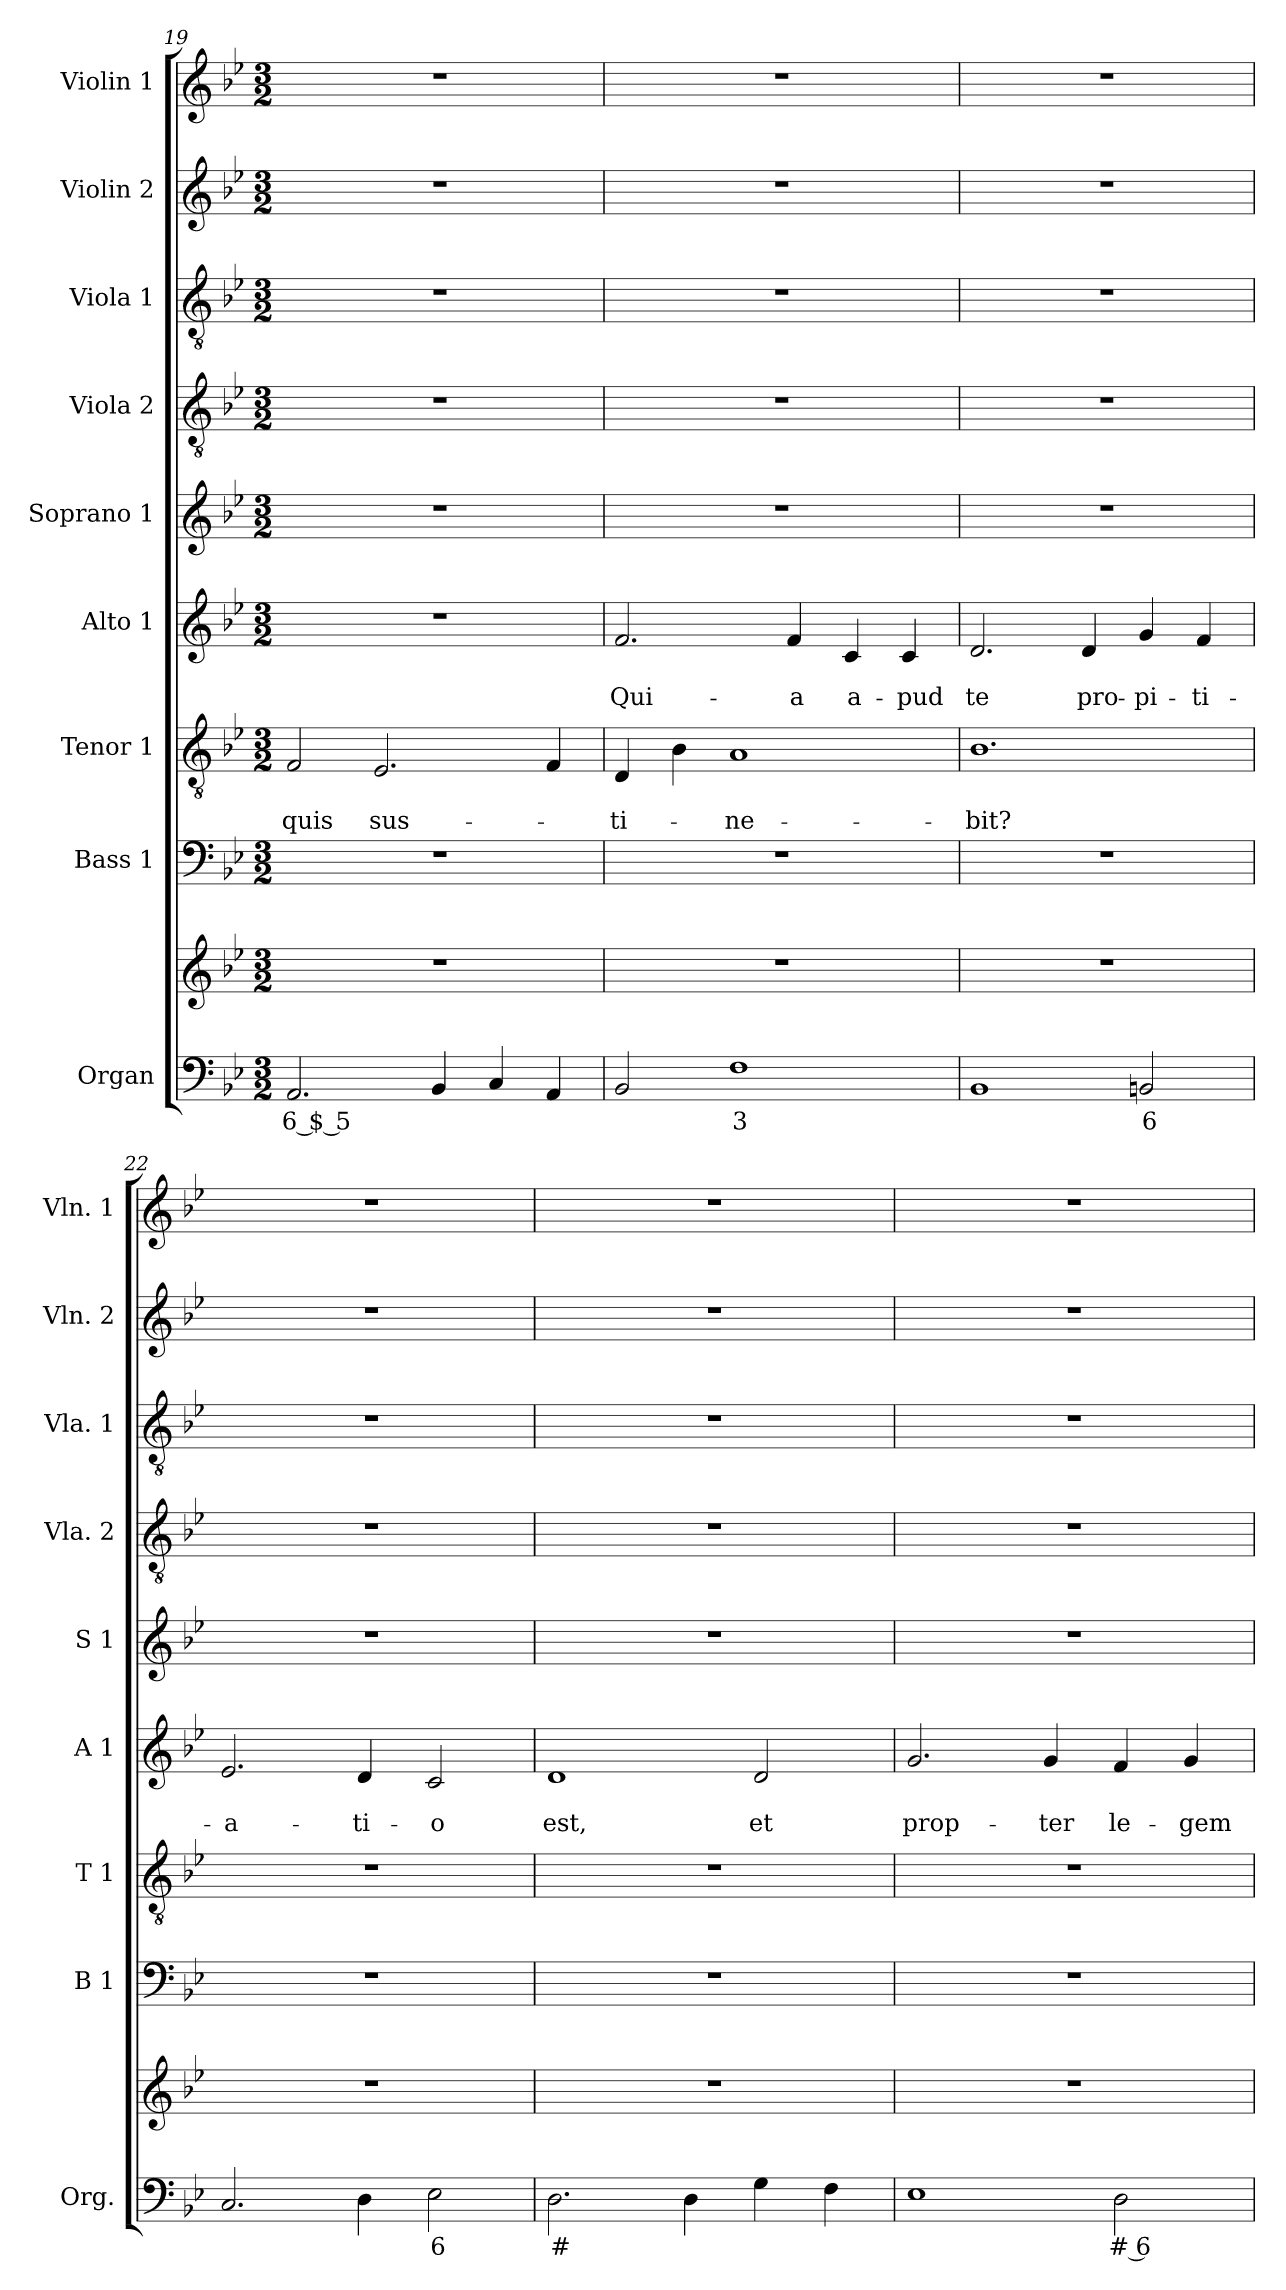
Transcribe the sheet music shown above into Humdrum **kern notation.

**kern	**text	**kern	**kern	**kern	**text	**text	**kern	**text	**text	**kern	**kern	**kern	**kern	**kern
*part9	*part9	*part9	*part8	*part7	*part7	*part7	*part6	*part6	*part6	*part5	*part4	*part3	*part2	*part1
*staff10	*staff10	*staff9	*staff8	*staff7	*staff7	*staff7	*staff6	*staff6	*staff6	*staff5	*staff4	*staff3	*staff2	*staff1
*I"Organ	*	*	*I"Bass 1	*I"Tenor 1	*	*	*I"Alto 1	*	*	*I"Soprano 1	*I"Viola 2	*I"Viola 1	*I"Violin 2	*I"Violin 1
*I'Org.	*	*	*I'B 1	*I'T 1	*	*	*I'A 1	*	*	*I'S 1	*I'Vla. 2	*I'Vla. 1	*I'Vln. 2	*I'Vln. 1
*clefF4	*	*clefG2	*clefF4	*clefGv2	*	*	*clefG2	*	*	*clefG2	*clefGv2	*clefGv2	*clefG2	*clefG2
*k[b-e-]	*	*k[b-e-]	*k[b-e-]	*k[b-e-]	*	*	*k[b-e-]	*	*	*k[b-e-]	*k[b-e-]	*k[b-e-]	*k[b-e-]	*k[b-e-]
*B-:	*	*B-:	*B-:	*B-:	*	*	*B-:	*	*	*B-:	*B-:	*B-:	*B-:	*B-:
*M3/2	*	*M3/2	*M3/2	*M3/2	*	*	*M3/2	*	*	*M3/2	*M3/2	*M3/2	*M3/2	*M3/2
=19	=19	=19	=19	=19	=19	=19	=19	=19	=19	=19	=19	=19	=19	=19
!	!LO:LY:b	!	!	!	!	!LO:LY:b	!	!	!	!	!	!	!	!
2.AA/	6 $ 5	1.r	1.r	2F/	.	quis	1.r	.	.	1.r	1.r	1.r	1.r	1.r
!	!	!	!	!	!	!LO:LY:b	!	!	!	!	!	!	!	!
.	.	.	.	2.E-/	.	sus-	.	.	.	.	.	.	.	.
4BB-/	.	.	.	.	.	.	.	.	.	.	.	.	.	.
4C/	.	.	.	.	.	.	.	.	.	.	.	.	.	.
4AA/	.	.	.	4F/	.	.	.	.	.	.	.	.	.	.
=20	=20	=20	=20	=20	=20	=20	=20	=20	=20	=20	=20	=20	=20	=20
!	!	!	!	!	!	!LO:LY:b	!	!	!LO:LY:b	!	!	!	!	!
2BB-/	.	1.r	1.r	4D/	.	-ti-	2.f/	.	Qui-	1.r	1.r	1.r	1.r	1.r
.	.	.	.	4B-\	.	.	.	.	.	.	.	.	.	.
!	!LO:LY:b	!	!	!	!	!LO:LY:b	!	!	!	!	!	!	!	!
1F	3	.	.	1A	.	-ne-	.	.	.	.	.	.	.	.
!	!	!	!	!	!	!	!	!	!LO:LY:b	!	!	!	!	!
.	.	.	.	.	.	.	4f/	.	-a	.	.	.	.	.
!	!	!	!	!	!	!	!	!	!LO:LY:b	!	!	!	!	!
.	.	.	.	.	.	.	4c/	.	a-	.	.	.	.	.
!	!	!	!	!	!	!	!	!	!LO:LY:b	!	!	!	!	!
.	.	.	.	.	.	.	4c/	.	-pud	.	.	.	.	.
=21	=21	=21	=21	=21	=21	=21	=21	=21	=21	=21	=21	=21	=21	=21
!	!	!	!	!	!	!LO:LY:b	!	!	!LO:LY:b	!	!	!	!	!
1BB-	.	1.r	1.r	1.B-	.	-bit?	2.d/	.	te	1.r	1.r	1.r	1.r	1.r
!	!	!	!	!	!	!	!	!	!LO:LY:b	!	!	!	!	!
.	.	.	.	.	.	.	4d/	.	pro-	.	.	.	.	.
!	!LO:LY:b	!	!	!	!	!	!	!	!LO:LY:b	!	!	!	!	!
2BBn/	6	.	.	.	.	.	4g/	.	-pi-	.	.	.	.	.
!	!	!	!	!	!	!	!	!	!LO:LY:b	!	!	!	!	!
.	.	.	.	.	.	.	4f/	.	-ti-	.	.	.	.	.
=22	=22	=22	=22	=22	=22	=22	=22	=22	=22	=22	=22	=22	=22	=22
!	!	!	!	!	!	!	!	!	!LO:LY:b	!	!	!	!	!
2.C/	.	1.r	1.r	1.r	.	.	2.e-/	.	-a-	1.r	1.r	1.r	1.r	1.r
!	!	!	!	!	!	!	!	!	!LO:LY:b	!	!	!	!	!
4D\	.	.	.	.	.	.	4d/	.	-ti-	.	.	.	.	.
!	!LO:LY:b	!	!	!	!	!	!	!	!LO:LY:b	!	!	!	!	!
2E-\	6	.	.	.	.	.	2c/	.	-o	.	.	.	.	.
=23	=23	=23	=23	=23	=23	=23	=23	=23	=23	=23	=23	=23	=23	=23
!	!LO:LY:b	!	!	!	!	!	!	!	!LO:LY:b	!	!	!	!	!
2.D\	#	1.r	1.r	1.r	.	.	1d	.	est,	1.r	1.r	1.r	1.r	1.r
4D\	.	.	.	.	.	.	.	.	.	.	.	.	.	.
!	!	!	!	!	!	!	!	!	!LO:LY:b	!	!	!	!	!
4G\	.	.	.	.	.	.	2d/	.	et	.	.	.	.	.
4F\	.	.	.	.	.	.	.	.	.	.	.	.	.	.
!!LO:LB:g=z
=24	=24	=24	=24	=24	=24	=24	=24	=24	=24	=24	=24	=24	=24	=24
!	!	!	!	!	!	!	!	!	!LO:LY:b	!	!	!	!	!
1E-	.	1.r	1.r	1.r	.	.	2.g/	.	prop-	1.r	1.r	1.r	1.r	1.r
!	!	!	!	!	!	!	!	!	!LO:LY:b	!	!	!	!	!
.	.	.	.	.	.	.	4g/	.	-ter	.	.	.	.	.
!	!LO:LY:b	!	!	!	!	!	!	!	!LO:LY:b	!	!	!	!	!
2D\	# 6	.	.	.	.	.	4f/	.	le-	.	.	.	.	.
!	!	!	!	!	!	!	!	!	!LO:LY:b	!	!	!	!	!
.	.	.	.	.	.	.	4g/	.	-gem	.	.	.	.	.
=	=	=	=	=	=	=	=	=	=	=	=	=	=	=
*-	*-	*-	*-	*-	*-	*-	*-	*-	*-	*-	*-	*-	*-	*-
